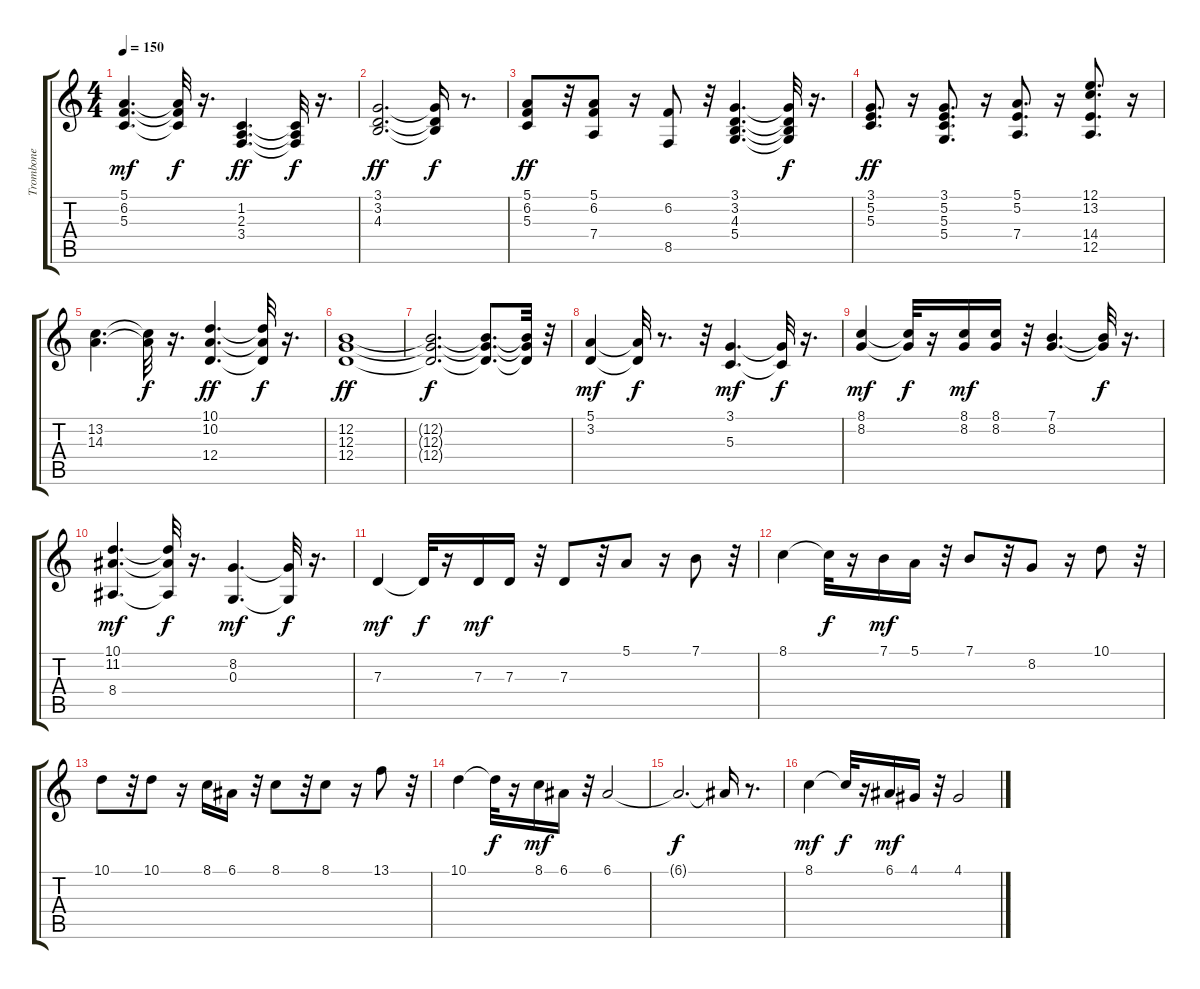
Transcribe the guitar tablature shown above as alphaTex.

\track ("Trombone" "Trombone") {instrument trombone}
\staff {score tabs}
\tuning (E4 B3 G3 D3 A2 E2) {hide}
\ts (4 4)
\tempo 150
\clef g2
\ks c
(5.1 6.2 5.3).4{d dy mf} (5.1{t} 6.2{t} 5.3{t}).32{dy f} r.16{d} (1.2 2.3 3.4).4{d dy ff} (1.2{t} 2.3{t} 3.4{t}).32{dy f} r.16{d} |
(3.1 3.2 4.3).2{d dy ff} (3.1{t} 3.2{t} 4.3{t}).16{dy f} r.8{d} |
(5.1 6.2 5.3).8{dy ff} r.32 (5.1 6.2 7.4).8 r.16 (6.2 8.5).8 r.32 (3.1 3.2 4.3 5.4).4{d} (3.1{t} 3.2{t} 4.3{t} 5.4{t}).32{dy f} r.16{d} |
(3.1 5.2 5.3).8{d dy ff} r.16 (3.1 5.2 5.3 5.4).8{d} r.16 (5.1 5.2 7.4).8{d} r.16 (12.1 13.2 14.4 12.5).8{d} r.16 |
(13.2 14.3).4{d} (13.2{t} 14.3{t}).32{dy f} r.16{d} (10.1 10.2 12.4).4{d dy ff} (10.1{t} 10.2{t} 12.4{t}).32{dy f} r.16{d} |
(12.2 12.3 12.4).1{dy ff} |
(12.2{t} 12.3{t} 12.4{t}).2{d dy f} (12.2{t} 12.3{t} 12.4{t}).8{d} (12.2{t} 12.3{t} 12.4{t}).32 r.32 |
(5.1 3.2).4{dy mf} (5.1{t} 3.2{t}).32{dy f} r.8{d} r.32 (3.1 5.3).4{d dy mf} (3.1{t} 5.3{t}).32{dy f} r.16{d} |
(8.1 8.2).4{dy mf} (8.1{t} 8.2{t}).32{dy f} r.16 (8.1 8.2).16{dy mf} (8.1 8.2).16 r.32 (7.1 8.2).4{d} (7.1{t} 8.2{t}).32{dy f} r.16{d} |
(10.1 11.2 8.4).4{d dy mf} (10.1{t} 11.2{t} 8.4{t}).32{dy f} r.16{d} (8.2 0.3).4{d dy mf} (8.2{t} 0.3{t}).32{dy f} r.16{d} |
7.3.4{dy mf} 7.3{t}.32{dy f} r.16 7.3.16{dy mf} 7.3.16 r.32 7.3.8 r.32 5.1.8 r.16 7.1.8 r.32 |
8.1.4 8.1{t}.32{dy f} r.16 7.1.16{dy mf} 5.1.16 r.32 7.1.8 r.32 8.2.8 r.16 10.1.8 r.32 |
10.1.8 r.32 10.1.8 r.16 8.1.16 6.1.16 r.32 8.1.8 r.32 8.1.8 r.16 13.1.8 r.32 |
10.1.4 10.1{t}.32{dy f} r.16 8.1.16{dy mf} 6.1.16 r.32 6.1.2 |
6.1{t}.2{d dy f} 6.1{t}.16 r.8{d} |
8.1.4{dy mf} 8.1{t}.32{dy f} r.16 6.1.16{dy mf} 4.1.16 r.32 4.1.2
